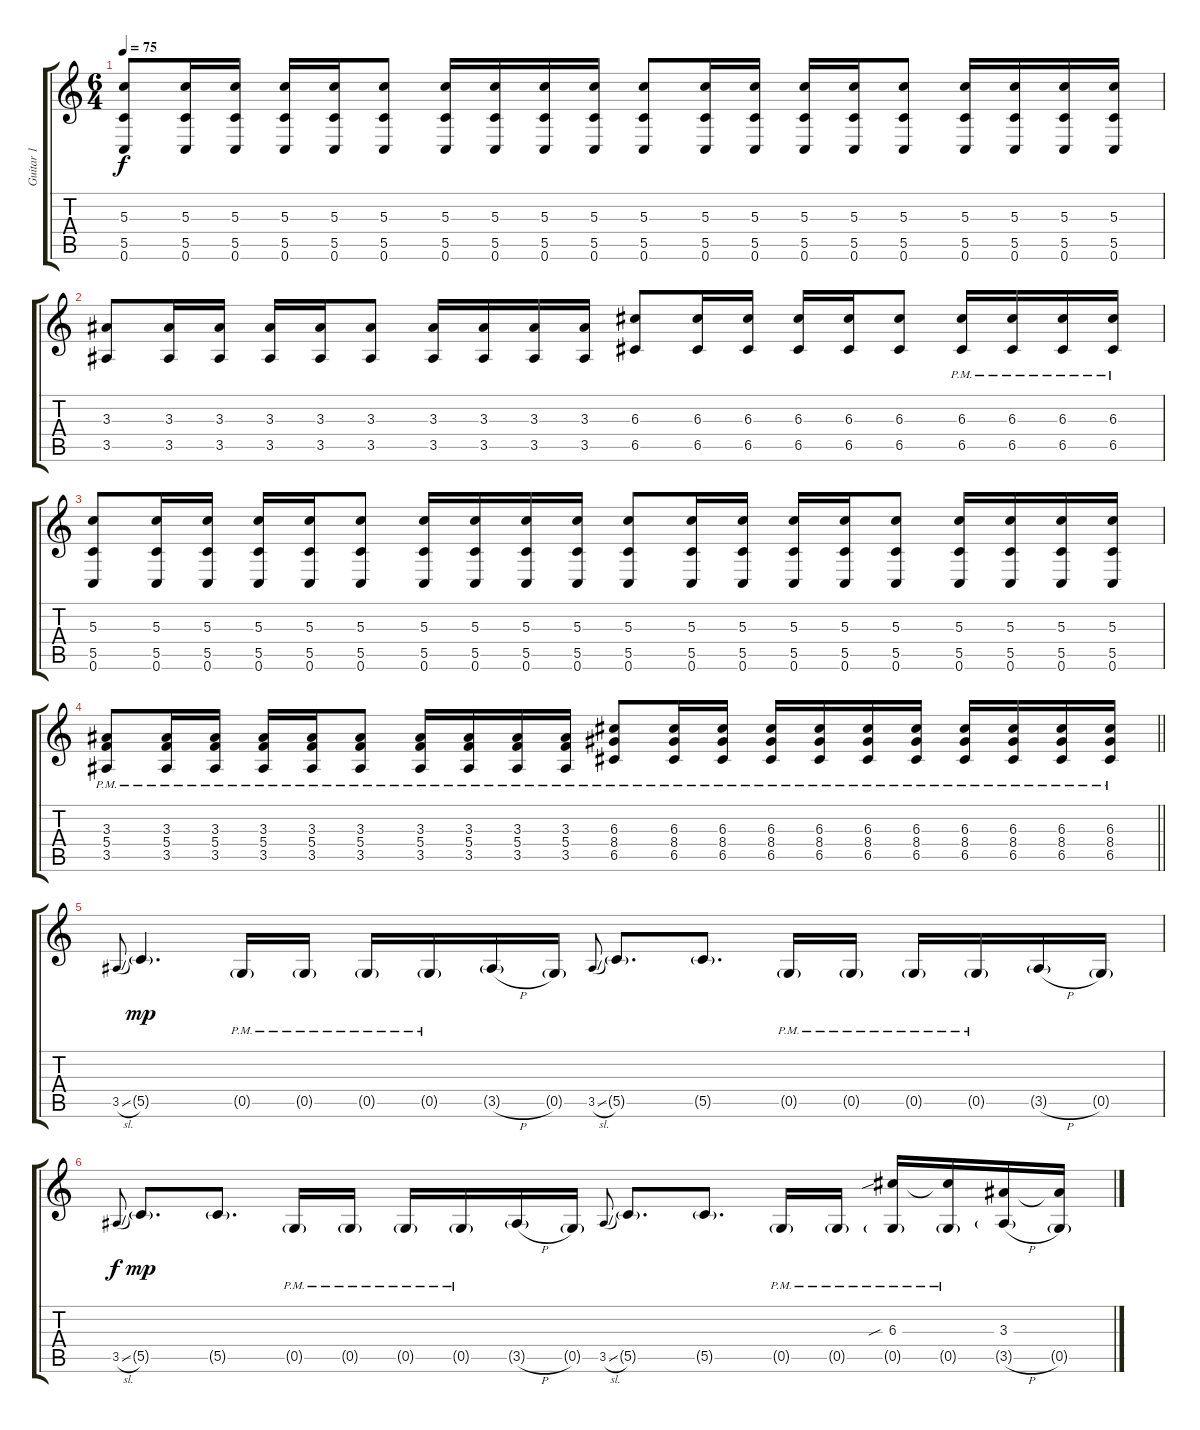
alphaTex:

\track ("Guitar 1" "Guitar 1") {instrument distortionguitar}
\staff {score tabs}
\tuning (E4 C4 G3 C3 G2 C2) {hide}
\ts (6 4)
\tempo 75
\clef g2
\ks c
(5.3 5.5 0.6).8{dy f} (5.3 5.5 0.6).16 (5.3 5.5 0.6).16 (5.3 5.5 0.6).16 (5.3 5.5 0.6).16 (5.3 5.5 0.6).8 (5.3 5.5 0.6).16 (5.3 5.5 0.6).16 (5.3 5.5 0.6).16 (5.3 5.5 0.6).16 (5.3 5.5 0.6).8 (5.3 5.5 0.6).16 (5.3 5.5 0.6).16 (5.3 5.5 0.6).16 (5.3 5.5 0.6).16 (5.3 5.5 0.6).8 (5.3 5.5 0.6).16 (5.3 5.5 0.6).16 (5.3 5.5 0.6).16 (5.3 5.5 0.6).16 |
(3.3 3.5).8 (3.3 3.5).16 (3.3 3.5).16 (3.3 3.5).16 (3.3 3.5).16 (3.3 3.5).8 (3.3 3.5).16 (3.3 3.5).16 (3.3 3.5).16 (3.3 3.5).16 (6.3 6.5).8 (6.3 6.5).16 (6.3 6.5).16 (6.3 6.5).16 (6.3 6.5).16 (6.3 6.5).8 (6.3{pm} 6.5{pm}).16 (6.3{pm} 6.5{pm}).16 (6.3{pm} 6.5{pm}).16 (6.3{pm} 6.5{pm}).16 |
(5.3 5.5 0.6).8 (5.3 5.5 0.6).16 (5.3 5.5 0.6).16 (5.3 5.5 0.6).16 (5.3 5.5 0.6).16 (5.3 5.5 0.6).8 (5.3 5.5 0.6).16 (5.3 5.5 0.6).16 (5.3 5.5 0.6).16 (5.3 5.5 0.6).16 (5.3 5.5 0.6).8 (5.3 5.5 0.6).16 (5.3 5.5 0.6).16 (5.3 5.5 0.6).16 (5.3 5.5 0.6).16 (5.3 5.5 0.6).8 (5.3 5.5 0.6).16 (5.3 5.5 0.6).16 (5.3 5.5 0.6).16 (5.3 5.5 0.6).16 |
\barLineRight lightlight
(3.3{pm} 5.4{pm} 3.5{pm}).8 (3.3{pm} 5.4{pm} 3.5{pm}).16 (3.3{pm} 5.4{pm} 3.5{pm}).16 (3.3{pm} 5.4{pm} 3.5{pm}).16 (3.3{pm} 5.4{pm} 3.5{pm}).16 (3.3{pm} 5.4{pm} 3.5{pm}).8 (3.3{pm} 5.4{pm} 3.5{pm}).16 (3.3{pm} 5.4{pm} 3.5{pm}).16 (3.3{pm} 5.4{pm} 3.5{pm}).16 (3.3{pm} 5.4{pm} 3.5{pm}).16 (6.3{pm} 8.4{pm} 6.5{pm}).8 (6.3{pm} 8.4{pm} 6.5{pm}).16 (6.3{pm} 8.4{pm} 6.5{pm}).16 (6.3{pm} 8.4{pm} 6.5{pm}).16 (6.3{pm} 8.4{pm} 6.5{pm}).16 (6.3{pm} 8.4{pm} 6.5{pm}).16 (6.3{pm} 8.4{pm} 6.5{pm}).16 (6.3{pm} 8.4{pm} 6.5{pm}).16 (6.3{pm} 8.4{pm} 6.5{pm}).16 (6.3{pm} 8.4{pm} 6.5{pm}).16 (6.3{pm} 8.4{pm} 6.5{pm}).16 |
3.5{sl}.8{gr onbeat} 5.5{g}.4{d dy mp volume 0} 0.5{g pm}.16 0.5{g pm}.16 0.5{g pm}.16 0.5{g pm}.16 3.5{h g}.16 0.5{g}.16 3.5{sl}.8{gr onbeat} 5.5{g}.8{d} 5.5{g}.8{d} 0.5{g pm}.16 0.5{g pm}.16 0.5{g pm}.16 0.5{g pm}.16 3.5{h g}.16 0.5{g}.16 |
3.5{sl}.8{gr onbeat dy f} 5.5{g}.8{d dy mp} 5.5{g}.8{d} 0.5{g pm}.16 0.5{g pm}.16 0.5{g pm}.16 0.5{g pm}.16 3.5{h g}.16 0.5{g}.16 3.5{sl}.8{gr onbeat} 5.5{g}.8{d} 5.5{g}.8{d} 0.5{g pm}.16 0.5{g pm}.16 (6.3{sib} 0.5{g pm}).16{volume 9} (6.3{t} 0.5{g pm}).16 (3.3 3.5{h g}).16 (3.3{t} 0.5{g}).16
